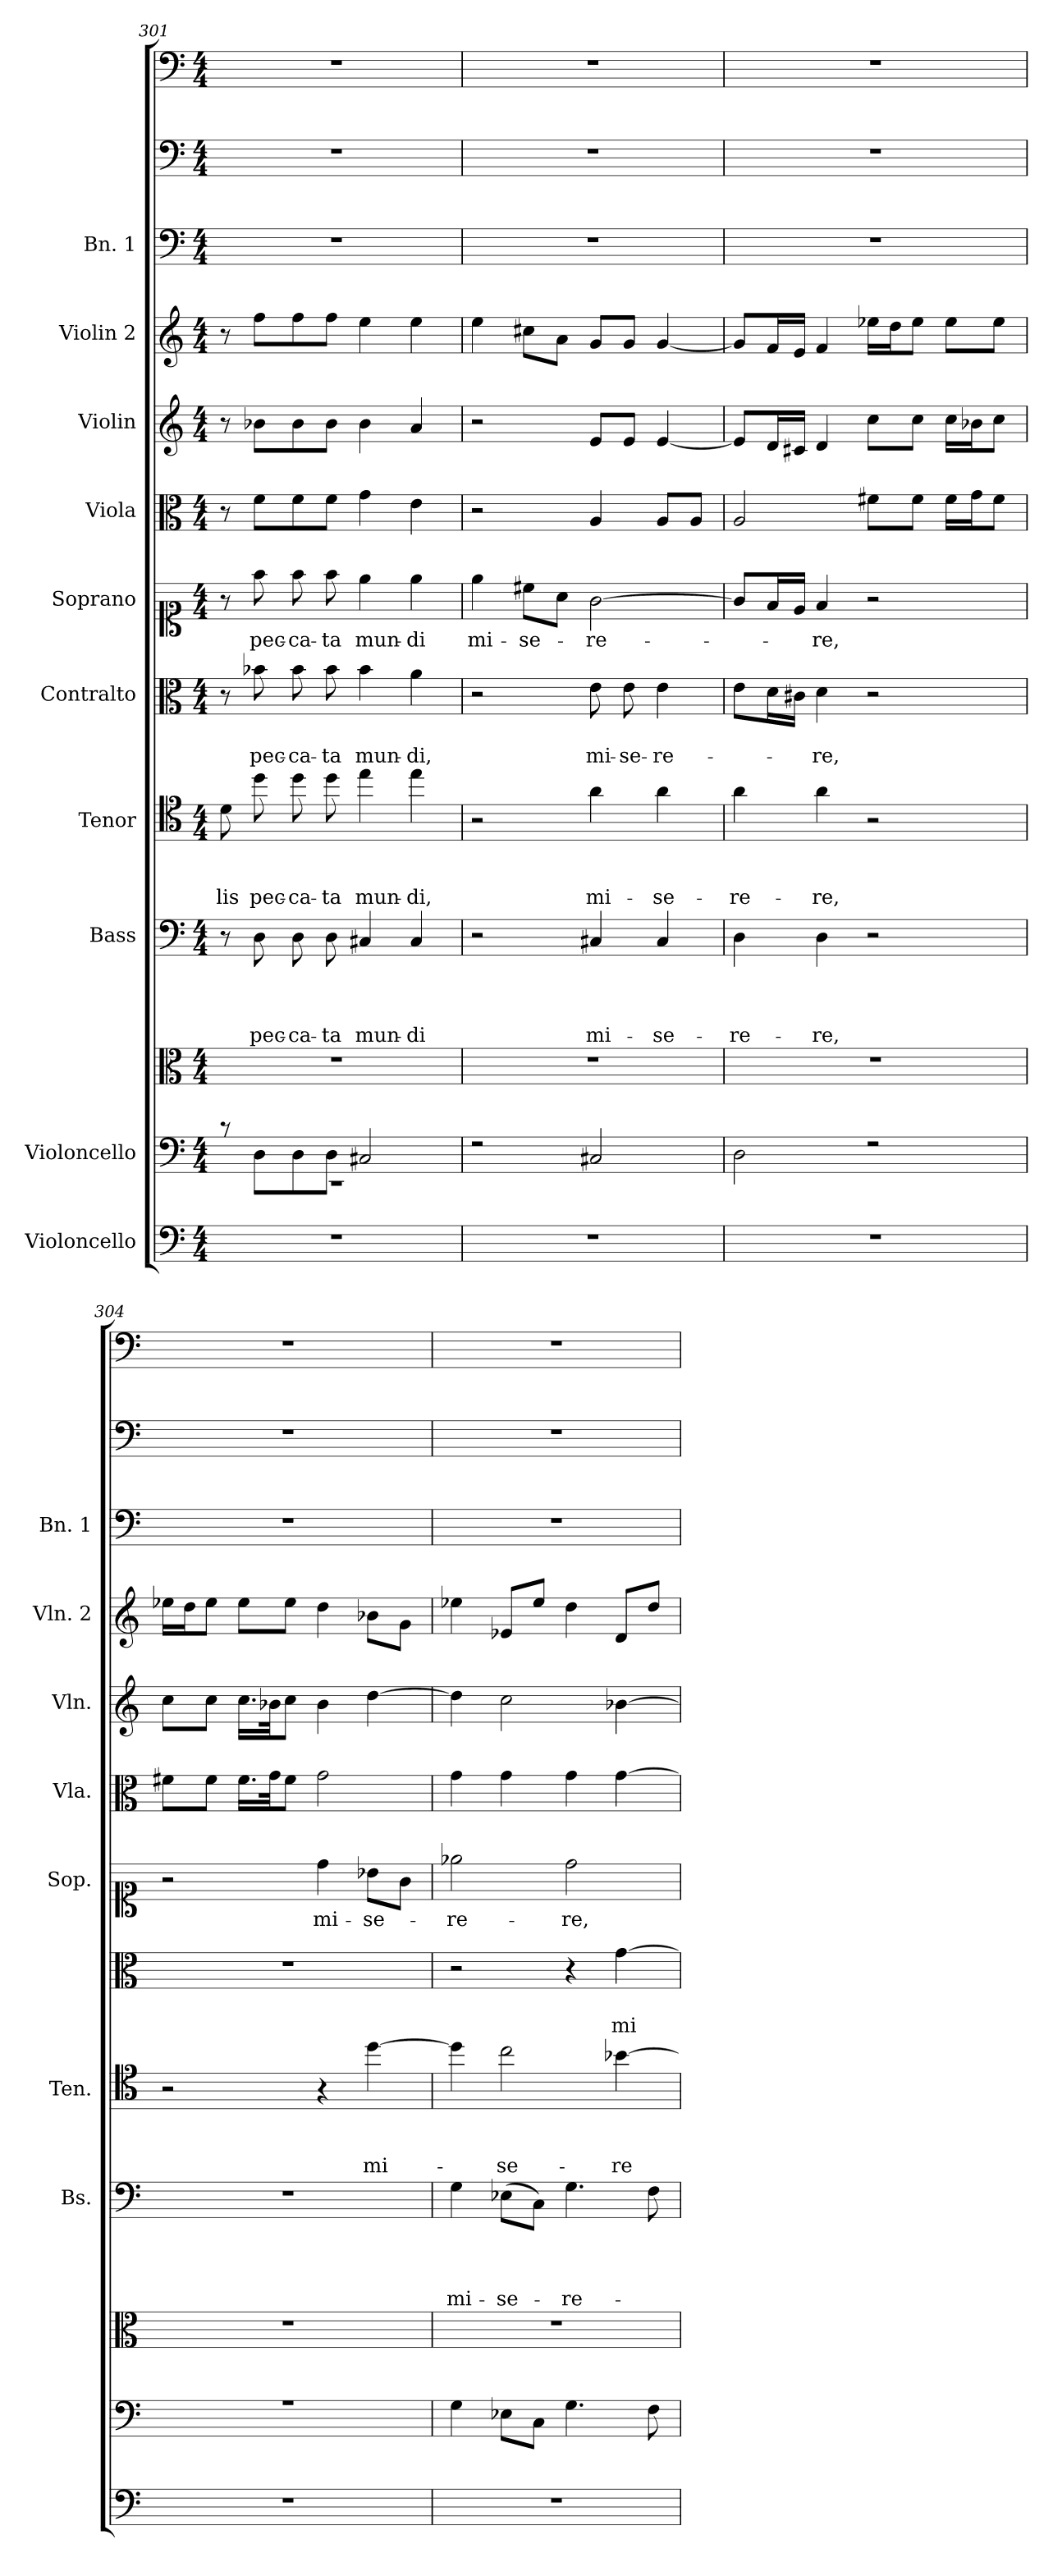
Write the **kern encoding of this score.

**kern	**kern	**kern	**kern	**text	**text	**text	**text	**kern	**text	**text	**text	**kern	**text	**text	**kern	**text	**kern	**kern	**kern	**kern	**kern	**kern
*part13	*part12	*part11	*part10	*part10	*part10	*part10	*part10	*part9	*part9	*part9	*part9	*part8	*part8	*part8	*part7	*part7	*part6	*part5	*part4	*part3	*part2	*part1
*staff13	*staff12	*staff11	*staff10	*staff10	*staff10	*staff10	*staff10	*staff9	*staff9	*staff9	*staff9	*staff8	*staff8	*staff8	*staff7	*staff7	*staff6	*staff5	*staff4	*staff3	*staff2	*staff1
*I"Violoncello	*I"Violoncello	*	*I"Bass	*	*	*	*	*I"Tenor	*	*	*	*I"Contralto	*	*	*I"Soprano	*	*I"Viola	*I"Violin	*I"Violin 2	*I"Bn. 1	*	*
*	*	*	*I'Bs.	*	*	*	*	*I'Ten.	*	*	*	*	*	*	*I'Sop.	*	*I'Vla.	*I'Vln.	*I'Vln. 2	*I'Bn. 1	*	*
*clefF4	*clefF4	*clefC3	*clefF4	*	*	*	*	*clefC4	*	*	*	*clefC3	*	*	*clefC1	*	*clefC3	*clefG2	*clefG2	*clefF4	*clefF4	*clefF4
*	*	*	*	*	*	*	*	*ITrd7c12	*	*	*	*	*	*	*	*	*	*	*	*	*	*
*k[]	*k[]	*k[]	*k[]	*	*	*	*	*k[]	*	*	*	*k[]	*	*	*k[]	*	*k[]	*k[]	*k[]	*k[]	*k[]	*k[]
*C:	*C:	*C:	*C:	*	*	*	*	*C:	*	*	*	*C:	*	*	*C:	*	*C:	*C:	*C:	*C:	*C:	*C:
*M4/4	*M4/4	*M4/4	*M4/4	*	*	*	*	*M4/4	*	*	*	*M4/4	*	*	*M4/4	*	*M4/4	*M4/4	*M4/4	*M4/4	*M4/4	*M4/4
=301	=301	=301	=301	=301	=301	=301	=301	=301	=301	=301	=301	=301	=301	=301	=301	=301	=301	=301	=301	=301	=301	=301
*	*^	*	*	*	*	*	*	*	*	*	*	*	*	*	*	*	*	*	*	*	*	*
!	!	!	!	!	!	!	!	!	!	!	!	!LO:LY:b	!	!	!	!	!	!	!	!	!	!	!
1r	8rc	1rEE	1r	8r	.	.	.	.	8D\	.	.	-lis	8r	.	.	8r	.	8r	8r	8r	1r	1r	1r
!	!	!	!	!	!	!	!	!LO:LY:b	!	!	!	!LO:LY:b	!	!	!LO:LY:b	!	!LO:LY:b	!	!	!	!	!	!
.	8D\L	.	.	8D\	.	.	.	pec-	8d\	.	.	pec-	8b-X\	.	pec-	8ff\	pec-	8f\L	8b-X\L	8ff\L	.	.	.
!	!	!	!	!	!	!	!	!LO:LY:b	!	!	!	!LO:LY:b	!	!	!LO:LY:b	!	!LO:LY:b	!	!	!	!	!	!
.	8D\	.	.	8D\	.	.	.	-ca-	8d\	.	.	-ca-	8b-\	.	-ca-	8ff\	-ca-	8f\	8b-\	8ff\	.	.	.
!	!	!	!	!	!	!	!	!LO:LY:b	!	!	!	!LO:LY:b	!	!	!LO:LY:b	!	!LO:LY:b	!	!	!	!	!	!
.	8D\J	.	.	8D\	.	.	.	-ta	8d\	.	.	-ta	8b-\	.	-ta	8ff\	-ta	8f\J	8b-\J	8ff\J	.	.	.
!	!	!	!	!	!	!	!	!LO:LY:b	!	!	!	!LO:LY:b	!	!	!LO:LY:b	!	!LO:LY:b	!	!	!	!	!	!
.	2C#X/	.	.	4C#X/	.	.	.	mun-	4e\	.	.	mun-	4b-\	.	mun-	4ee\	mun-	4g\	4b-\	4ee\	.	.	.
!	!	!	!	!	!	!	!	!LO:LY:b	!	!	!	!LO:LY:b	!	!	!LO:LY:b	!	!LO:LY:b	!	!	!	!	!	!
.	.	.	.	4C#/	.	.	.	-di	4e\	.	.	-di,	4a\	.	-di,	4ee\	-di	4e\	4a/	4ee\	.	.	.
=302	=302	=302	=302	=302	=302	=302	=302	=302	=302	=302	=302	=302	=302	=302	=302	=302	=302	=302	=302	=302	=302	=302	=302
!	!	!	!	!	!	!	!	!	!	!	!	!	!	!	!	!	!LO:LY:b	!	!	!	!	!	!
1r	2r	1ryy	1r	2r	.	.	.	.	2r	.	.	.	2r	.	.	4ee\	mi-	2r	2r	4ee\	1r	1r	1r
!	!	!	!	!	!	!	!	!	!	!	!	!	!	!	!	!	!LO:LY:b	!	!	!	!	!	!
.	.	.	.	.	.	.	.	.	.	.	.	.	.	.	.	8cc#X\L	-se-	.	.	8cc#X\L	.	.	.
.	.	.	.	.	.	.	.	.	.	.	.	.	.	.	.	8a\J	.	.	.	8a\J	.	.	.
!	!	!	!	!	!	!	!	!LO:LY:b	!	!	!	!LO:LY:b	!	!	!LO:LY:b	!	!LO:LY:b	!	!	!	!	!	!
.	2C#X/	.	.	4C#X/	.	.	.	mi-	4A\	.	.	mi-	8e\	.	mi-	[>2g\	-re-	4A/	8e/L	8g/L	.	.	.
!	!	!	!	!	!	!	!	!	!	!	!	!	!	!	!LO:LY:b	!	!	!	!	!	!	!	!
.	.	.	.	.	.	.	.	.	.	.	.	.	8e\	.	-se-	.	.	.	8e/J	8g/J	.	.	.
!	!	!	!	!	!	!	!	!LO:LY:b	!	!	!	!LO:LY:b	!	!	!LO:LY:b	!	!	!	!	!	!	!	!
.	.	.	.	4C#/	.	.	.	-se-	4A\	.	.	-se-	4e\	.	-re-	.	.	8A/L	[<4e/	[<4g/	.	.	.
.	.	.	.	.	.	.	.	.	.	.	.	.	.	.	.	.	.	8A/J	.	.	.	.	.
=303	=303	=303	=303	=303	=303	=303	=303	=303	=303	=303	=303	=303	=303	=303	=303	=303	=303	=303	=303	=303	=303	=303	=303
!	!	!	!	!	!	!	!	!LO:LY:b	!	!	!	!LO:LY:b	!	!	!	!	!	!	!	!	!	!	!
1r	2D\	1ryy	1r	4D\	.	.	.	-re-	4A\	.	.	-re-	8e\L	.	.	8g/L]	.	2A/	8e/L]	8g/L]	1r	1r	1r
.	.	.	.	.	.	.	.	.	.	.	.	.	16d\L	.	.	16f/L	.	.	16d/L	16f/L	.	.	.
.	.	.	.	.	.	.	.	.	.	.	.	.	16c#X\JJ	.	.	16e/JJ	.	.	16c#X/JJ	16e/JJ	.	.	.
!	!	!	!	!	!	!	!	!LO:LY:b	!	!	!	!LO:LY:b	!	!	!LO:LY:b	!	!LO:LY:b	!	!	!	!	!	!
.	.	.	.	4D\	.	.	.	-re,	4A\	.	.	-re,	4d\	.	-re,	4f/	-re,	.	4d/	4f/	.	.	.
.	2r	.	.	2r	.	.	.	.	2r	.	.	.	2r	.	.	2r	.	8f#X\L	8cc\L	16ee-X\LL	.	.	.
.	.	.	.	.	.	.	.	.	.	.	.	.	.	.	.	.	.	.	.	16dd\J	.	.	.
.	.	.	.	.	.	.	.	.	.	.	.	.	.	.	.	.	.	8f#\J	8cc\J	8ee-\J	.	.	.
.	.	.	.	.	.	.	.	.	.	.	.	.	.	.	.	.	.	16f#\LL	16cc\LL	8ee-\L	.	.	.
.	.	.	.	.	.	.	.	.	.	.	.	.	.	.	.	.	.	16g\J	16b-X\J	.	.	.	.
.	.	.	.	.	.	.	.	.	.	.	.	.	.	.	.	.	.	8f#\J	8cc\J	8ee-\J	.	.	.
!!LO:PB:g=z
=304	=304	=304	=304	=304	=304	=304	=304	=304	=304	=304	=304	=304	=304	=304	=304	=304	=304	=304	=304	=304	=304	=304	=304
1r	1r	1ryy	1r	1r	.	.	.	.	2r	.	.	.	1r	.	.	2r	.	8f#X\L	8cc\L	16ee-X\LL	1r	1r	1r
.	.	.	.	.	.	.	.	.	.	.	.	.	.	.	.	.	.	.	.	16dd\J	.	.	.
.	.	.	.	.	.	.	.	.	.	.	.	.	.	.	.	.	.	8f#\J	8cc\J	8ee-\J	.	.	.
.	.	.	.	.	.	.	.	.	.	.	.	.	.	.	.	.	.	16.f#\LL	16.cc\LL	8ee-\L	.	.	.
.	.	.	.	.	.	.	.	.	.	.	.	.	.	.	.	.	.	32g\Jk	32b-X\Jk	.	.	.	.
.	.	.	.	.	.	.	.	.	.	.	.	.	.	.	.	.	.	8f#\J	8cc\J	8ee-\J	.	.	.
!	!	!	!	!	!	!	!	!	!	!	!	!	!	!	!	!	!LO:LY:b	!	!	!	!	!	!
.	.	.	.	.	.	.	.	.	4r	.	.	.	.	.	.	4dd\	mi-	2g\	4b-\	4dd\	.	.	.
!	!	!	!	!	!	!	!	!	!	!	!	!LO:LY:b	!	!	!	!	!LO:LY:b	!	!	!	!	!	!
.	.	.	.	.	.	.	.	.	[>4d\	.	.	mi-	.	.	.	8b-X\L	-se-	.	[>4dd\	8b-X\L	.	.	.
.	.	.	.	.	.	.	.	.	.	.	.	.	.	.	.	8g\J	.	.	.	8g\J	.	.	.
=305	=305	=305	=305	=305	=305	=305	=305	=305	=305	=305	=305	=305	=305	=305	=305	=305	=305	=305	=305	=305	=305	=305	=305
!	!	!	!	!	!	!	!	!LO:LY:b	!	!	!	!	!	!	!	!	!LO:LY:b	!	!	!	!	!	!
1r	4G\	1ryy	1r	4G\	.	.	.	mi-	4d\]	.	.	.	2r	.	.	2ee-X\	-re-	4g\	4dd\]	4ee-X\	1r	1r	1r
!	!	!	!	!	!	!	!	!LO:LY:b	!	!	!	!LO:LY:b	!	!	!	!	!	!	!	!	!	!	!
.	8E-X\L	.	.	(>8E-X\L	.	.	.	-se-	2c\	.	.	-se-	.	.	.	.	.	4g\	2cc\	8e-X/L	.	.	.
.	8C\J	.	.	8C\J)	.	.	.	.	.	.	.	.	.	.	.	.	.	.	.	8ee-/J	.	.	.
!	!	!	!	!	!	!	!	!LO:LY:b	!	!	!	!	!	!	!	!	!LO:LY:b	!	!	!	!	!	!
.	4.G\	.	.	4.G\	.	.	.	-re-	.	.	.	.	4r	.	.	2dd\	-re,	4g\	.	4dd\	.	.	.
!	!	!	!	!	!	!	!	!	!	!	!	!LO:LY:b	!	!	!LO:LY:b	!	!	!	!	!	!	!	!
.	.	.	.	.	.	.	.	.	[>4B-X\	.	.	-re-	[>4g\	.	mi-	.	.	[>4g\	[>4b-X\	8d/L	.	.	.
.	8F\	.	.	8F\	.	.	.	.	.	.	.	.	.	.	.	.	.	.	.	8dd/J	.	.	.
*	*v	*v	*	*	*	*	*	*	*	*	*	*	*	*	*	*	*	*	*	*	*	*	*
=	=	=	=	=	=	=	=	=	=	=	=	=	=	=	=	=	=	=	=	=	=	=
*-	*-	*-	*-	*-	*-	*-	*-	*-	*-	*-	*-	*-	*-	*-	*-	*-	*-	*-	*-	*-	*-	*-
